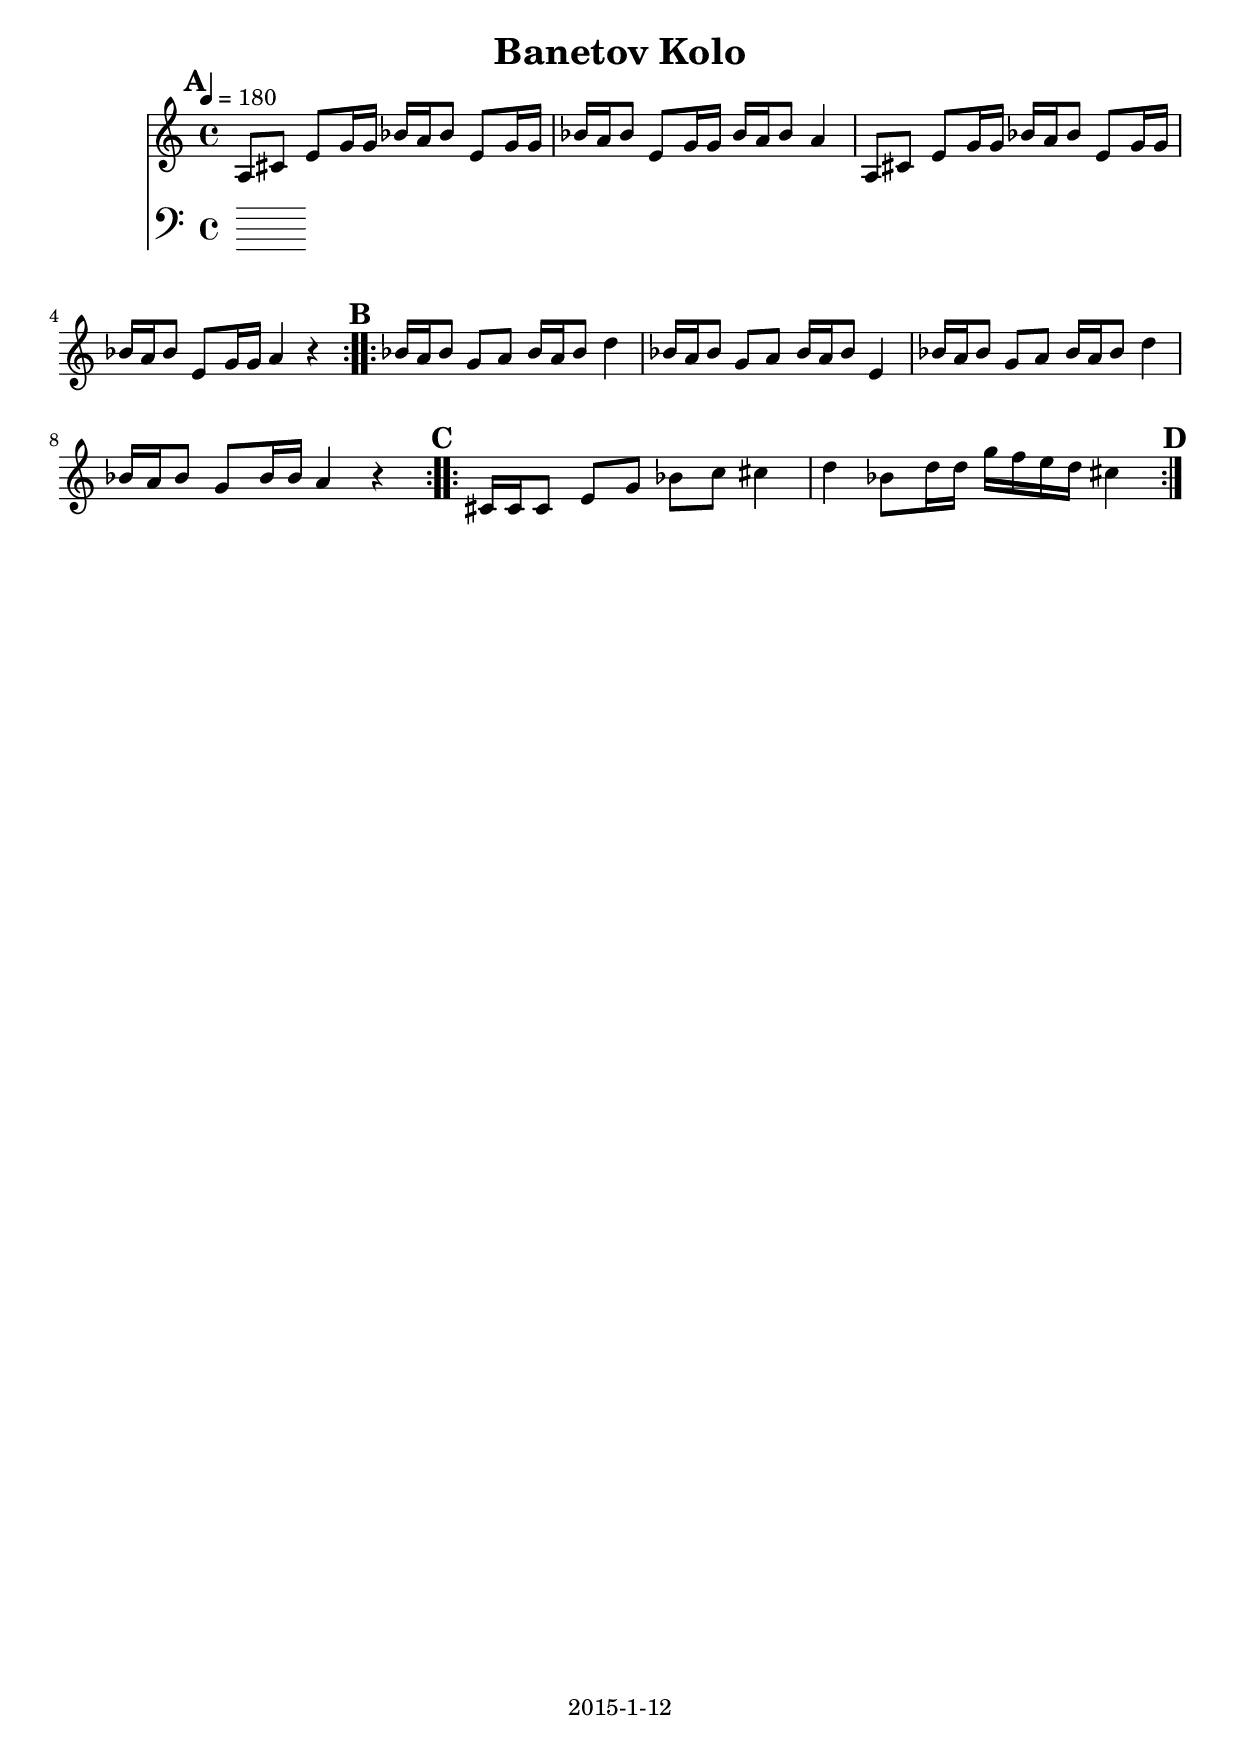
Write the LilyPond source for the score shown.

\version "2.18.2"

\header {
	title = "Banetov Kolo"
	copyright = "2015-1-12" %date of latest edits
}

slash = {
	\override NoteHead #'style = #'slash
	\override Stem #'transparent = ##t
}

noslash = {
	\revert NoteHead #'style
	\revert Stem #'transparent
}

test = { \relative c' { \tempo 4 = 180 \set Score.markFormatter = #format-mark-box-letters
	\repeat volta 2 {
	}
}
}

	
melody = { \relative c' { 
	\tempo 4 = 180 
	\set Score.markFormatter = #format-mark-box-letters

	\mark \default %A
	\repeat volta 2 {
		a8 cis e g16 g bes a bes8 e, g16 g | bes a bes8 e, g16 g bes a bes8 a4 |
		a,8 cis e g16 g bes a bes8 e, g16 g | bes a bes8 e, g16 g a4 r |
	}
	
	\mark \default %B
	\repeat volta 2 {
	bes16 a bes8 g a bes16 a bes8 d4 |
	bes16 a bes8 g a bes16 a bes8 e,4 |
	bes'16 a bes8 g a bes16 a bes8 d4 |
	bes16 a bes8 g bes16 bes a4 r |
	}
		
	\mark \default %C
	\repeat volta 2 {
	cis,16 cis cis8 e g bes c cis4 | d bes8 d16 d g f e d cis4
	}

	\mark \default %D
	\repeat volta 2 {
	}
		
	\mark \default %E
	\repeat volta 2 {
	}


}
}

midbrass = { \relative c { \set Score.markFormatter = #format-mark-box-letters

	\mark \default %A
	\repeat volta 2 {
		}
	
	\mark \default %B
	\repeat volta 2 {
		}
		
	\mark \default %C
	\repeat volta 2 {
	}

	\mark \default %D
	\repeat volta 2 {
	}

	\mark \default %E
	\repeat volta 2 {
	}

		
}
}

		
changes = { \chordmode { 

	%A 

	%B 

	%C 

	%D 

	%Solo

	%E 

}
}

\book {
	\score { 
	  <<
	    \new ChordNames {
		\set chordChanges = ##t
		\changes
	    }
	    \new Staff { \clef treble
		\melody
	    }
	    \new Staff { \clef bass 
		\midbrass
	    }
	  >>
	}
}

\book {
	\score {
	  <<
		\new Staff {
		  \set Staff.midiInstrument = #"trumpet" \unfoldRepeats
			\melody
		}
		\new Staff {
		  \set Staff.midiInstrument = #"trumpet" \unfoldRepeats
			\midbrass
		}
	  >>
		\midi { }
	}
}
\book {
	\score {
	  <<
		\new Staff {
		  \set Staff.midiInstrument = #"trumpet" \unfoldRepeats
			\test
		}
	  >>
		\midi { }
	}
}
